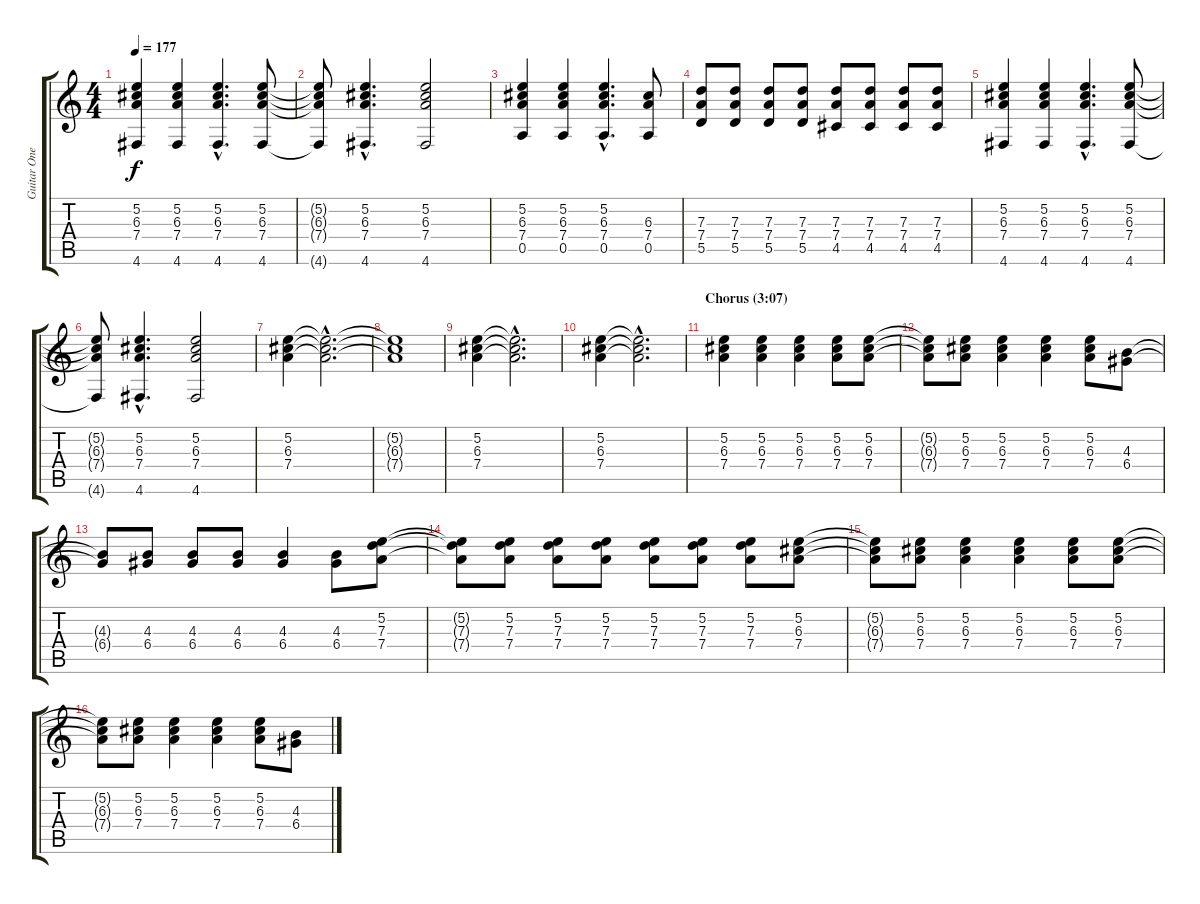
\track ("Guitar One" "Guitar One") {instrument distortionguitar}
\staff {score tabs}
\tuning (E4 B3 G3 D3 A2 D2) {hide}
\ts (4 4)
\tempo 177
\clef g2
\ks c
(5.2 6.3 7.4 4.6).4{dy f balance 8 instrument overdrivenguitar} (5.2 6.3 7.4 4.6).4 (5.2{hac} 6.3{hac} 7.4{hac} 4.6{hac}).4{d} (5.2 6.3 7.4 4.6).8 |
(5.2{t} 6.3{t} 7.4{t} 4.6{t}).8{balance 8 instrument overdrivenguitar} (5.2{hac} 6.3{hac} 7.4{hac} 4.6{hac}).4{d} (5.2 6.3 7.4 4.6).2 |
(5.2 6.3 7.4 0.5).4{balance 8 instrument overdrivenguitar} (5.2 6.3 7.4 0.5).4 (5.2{hac} 6.3{hac} 7.4{hac} 0.5{hac}).4{d} (6.3 7.4 0.5).8 |
(7.3 7.4 5.5).8{balance 8 instrument overdrivenguitar} (7.3 7.4 5.5).8 (7.3 7.4 5.5).8 (7.3 7.4 5.5).8 (7.3 7.4 4.5).8 (7.3 7.4 4.5).8 (7.3 7.4 4.5).8 (7.3 7.4 4.5).8 |
(5.2 6.3 7.4 4.6).4{balance 8 instrument overdrivenguitar} (5.2 6.3 7.4 4.6).4 (5.2{hac} 6.3{hac} 7.4{hac} 4.6{hac}).4{d} (5.2 6.3 7.4 4.6).8 |
(5.2{t} 6.3{t} 7.4{t} 4.6{t}).8{balance 8 instrument overdrivenguitar} (5.2{hac} 6.3{hac} 7.4{hac} 4.6{hac}).4{d} (5.2 6.3 7.4 4.6).2 |
(5.2 6.3 7.4).4{volume 11 balance 8 instrument overdrivenguitar} (5.2{hac t} 6.3{hac t} 7.4{hac t}).2{d volume 7} |
(5.2{t} 6.3{t} 7.4{t}).1 |
(5.2 6.3 7.4).4{volume 11 balance 8 instrument overdrivenguitar} (5.2{hac t} 6.3{hac t} 7.4{hac t}).2{d volume 9} |
(5.2 6.3 7.4).4{volume 11 balance 8 instrument overdrivenguitar} (5.2{hac t} 6.3{hac t} 7.4{hac t}).2{d volume 9 instrument overdrivenguitar} |
\section ("" "Chorus (3:07)")
(5.2 6.3 7.4).4{volume 11 balance 0 instrument distortionguitar} (5.2 6.3 7.4).4 (5.2 6.3 7.4).4 (5.2 6.3 7.4).8 (5.2 6.3 7.4).8 |
(5.2{t} 6.3{t} 7.4{t}).8 (5.2 6.3 7.4).8 (5.2 6.3 7.4).4 (5.2 6.3 7.4).4 (5.2 6.3 7.4).8 (4.3 6.4).8 |
(4.3{t} 6.4{t}).8 (4.3 6.4).8 (4.3 6.4).8 (4.3 6.4).8 (4.3 6.4).4 (4.3 6.4).8 (5.2 7.3 7.4).8 |
(5.2{t} 7.3{t} 7.4{t}).8 (5.2 7.3 7.4).8 (5.2 7.3 7.4).8 (5.2 7.3 7.4).8 (5.2 7.3 7.4).8 (5.2 7.3 7.4).8 (5.2 7.3 7.4).8 (5.2 6.3 7.4).8 |
(5.2{t} 6.3{t} 7.4{t}).8 (5.2 6.3 7.4).8 (5.2 6.3 7.4).4 (5.2 6.3 7.4).4 (5.2 6.3 7.4).8 (5.2 6.3 7.4).8 |
(5.2{t} 6.3{t} 7.4{t}).8 (5.2 6.3 7.4).8 (5.2 6.3 7.4).4 (5.2 6.3 7.4).4 (5.2 6.3 7.4).8 (4.3 6.4).8
